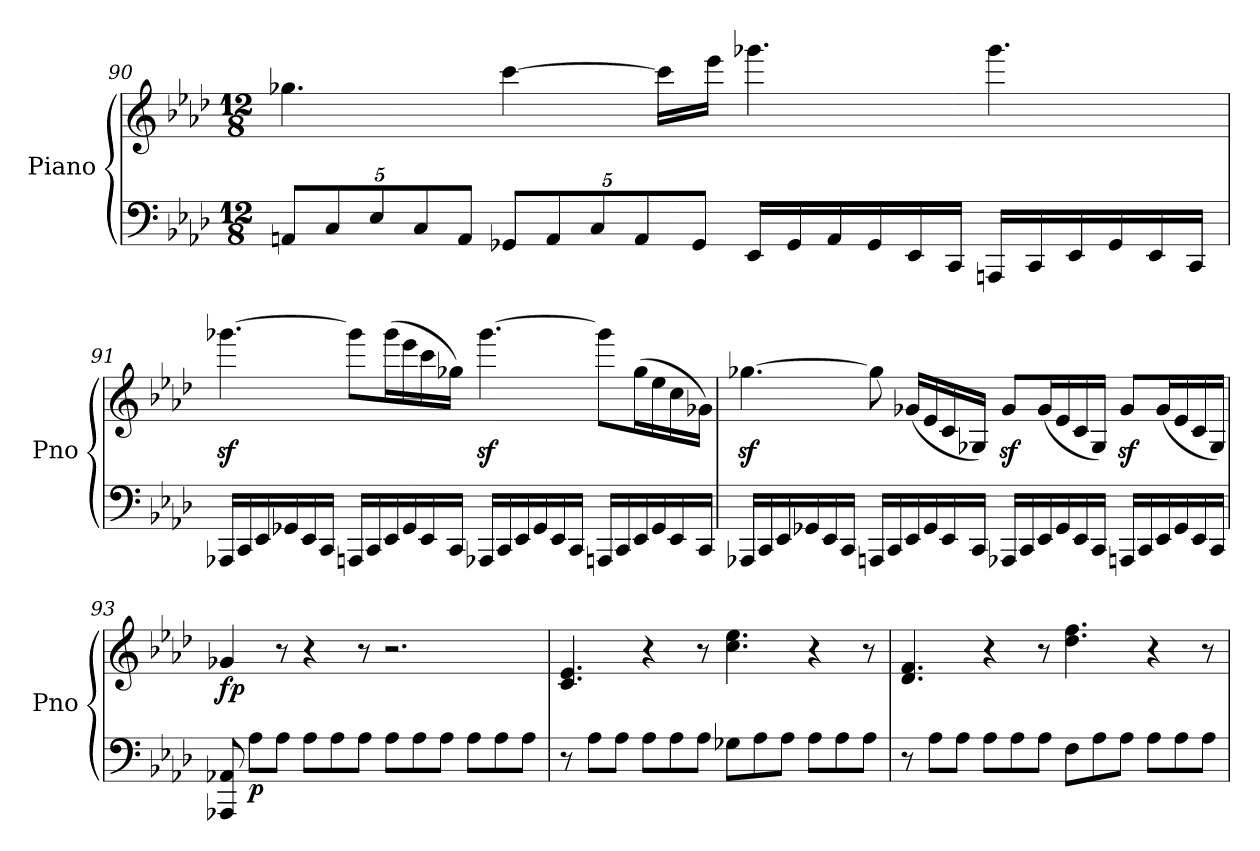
**kern	**kern	**dynam
*part1	*part1	*part1
*staff2	*staff1	*staff1/2
*I"Piano	*	*
*I'Pno	*	*
!!LO:LB:g=z
*clefF4	*clefG2	*
*k[b-e-a-d-]	*k[b-e-a-d-]	*
*A-:	*A-:	*
*M12/8	*M12/8	*
*Xbrackettup	*	*
=90	=90	=90
40%3AAn/LL	4.gg-X\	.
40%3C/	.	.
40%3E-/	.	.
40%3C/	.	.
40%3AA/JJ	.	.
40%3GG-X/LL	[4ccc\	.
40%3AA/	.	.
40%3C/	.	.
40%3AA/	.	.
.	16ccc\LL]	.
40%3GG-/JJ	.	.
.	16eee-\JJ	.
16EE-/LL	4.ggg-X\	.
16GG-/	.	.
16AA/	.	.
16GG-/	.	.
16EE-/	.	.
16CC/JJ	.	.
16AAAn/LL	4.ggg-\	.
16CC/	.	.
16EE-/	.	.
16GG-/	.	.
16EE-/	.	.
16CC/JJ	.	.
!!LO:LB:g=z
=91	=91	=91
16AAA-X/LL	[4.ggg-Xz<\	.
16CC/	.	.
16EE-/	.	.
16GG-X/	.	.
16EE-/	.	.
16CC/JJ	.	.
16AAAn/LL	8ggg-\L]	.
16CC/	.	.
16EE-/	(>16ggg-\L	.
16GG-/	16eee-\	.
16EE-/	16ccc\	.
16CC/JJ	16gg-X\JJ)	.
16AAA-X/LL	[4.ggg-z<\	.
16CC/	.	.
16EE-/	.	.
16GG-/	.	.
16EE-/	.	.
16CC/JJ	.	.
16AAAn/LL	8ggg-\L]	.
16CC/	.	.
16EE-/	(>16gg-\L	.
16GG-/	16ee-\	.
16EE-/	16cc\	.
16CC/JJ	16g-X\JJ)	.
!!LO:LB:g=z
=92	=92	=92
16AAA-X/LL	[4.gg-Xz<\	.
16CC/	.	.
16EE-/	.	.
16GG-X/	.	.
16EE-/	.	.
16CC/JJ	.	.
16AAAn/LL	8gg-\]	.
16CC/	.	.
16EE-/	(<16g-X/LL	.
16GG-/	16e-/	.
16EE-/	16c/	.
16CC/JJ	16G-X/JJ)	.
16AAA-X/LL	8g-z</L	.
16CC/	.	.
16EE-/	(<16g-/L	.
16GG-/	16e-/	.
16EE-/	16c/	.
16CC/JJ	16G-/JJ)	.
16AAAn/LL	8g-z</L	.
16CC/	.	.
16EE-/	(<16g-/L	.
16GG-/	16e-/	.
16EE-/	16c/	.
16CC/JJ	16G-/JJ)	.
!!LO:PB:g=z
=93	=93	=93
!	!	!LO:DY:b
8AAA-X/ 8AA-X/	4g-X/	fp
!	!	!LO:DY:b=2
8A-\L	.	p
8A-\J	8r	.
8A-\L	4r	.
8A-\	.	.
8A-\J	8r	.
8A-\L	2.r	.
8A-\	.	.
8A-\J	.	.
8A-\L	.	.
8A-\	.	.
8A-\J	.	.
=94	=94	=94
8r	4.c/ 4.e-/	.
8A-\L	.	.
8A-\J	.	.
8A-\L	4r	.
8A-\	.	.
8A-\J	8r	.
8G-X\L	4.cc\ 4.ee-\	.
8A-\	.	.
8A-\J	.	.
8A-\L	4r	.
8A-\	.	.
8A-\J	8r	.
=95	=95	=95
8r	4.d-/ 4.f/	.
8A-\L	.	.
8A-\J	.	.
8A-\L	4r	.
8A-\	.	.
8A-\J	8r	.
8F\L	4.dd-\ 4.ff\	.
8A-\	.	.
8A-\J	.	.
8A-\L	4r	.
8A-\	.	.
8A-\J	8r	.
=	=	=
*-	*-	*-
